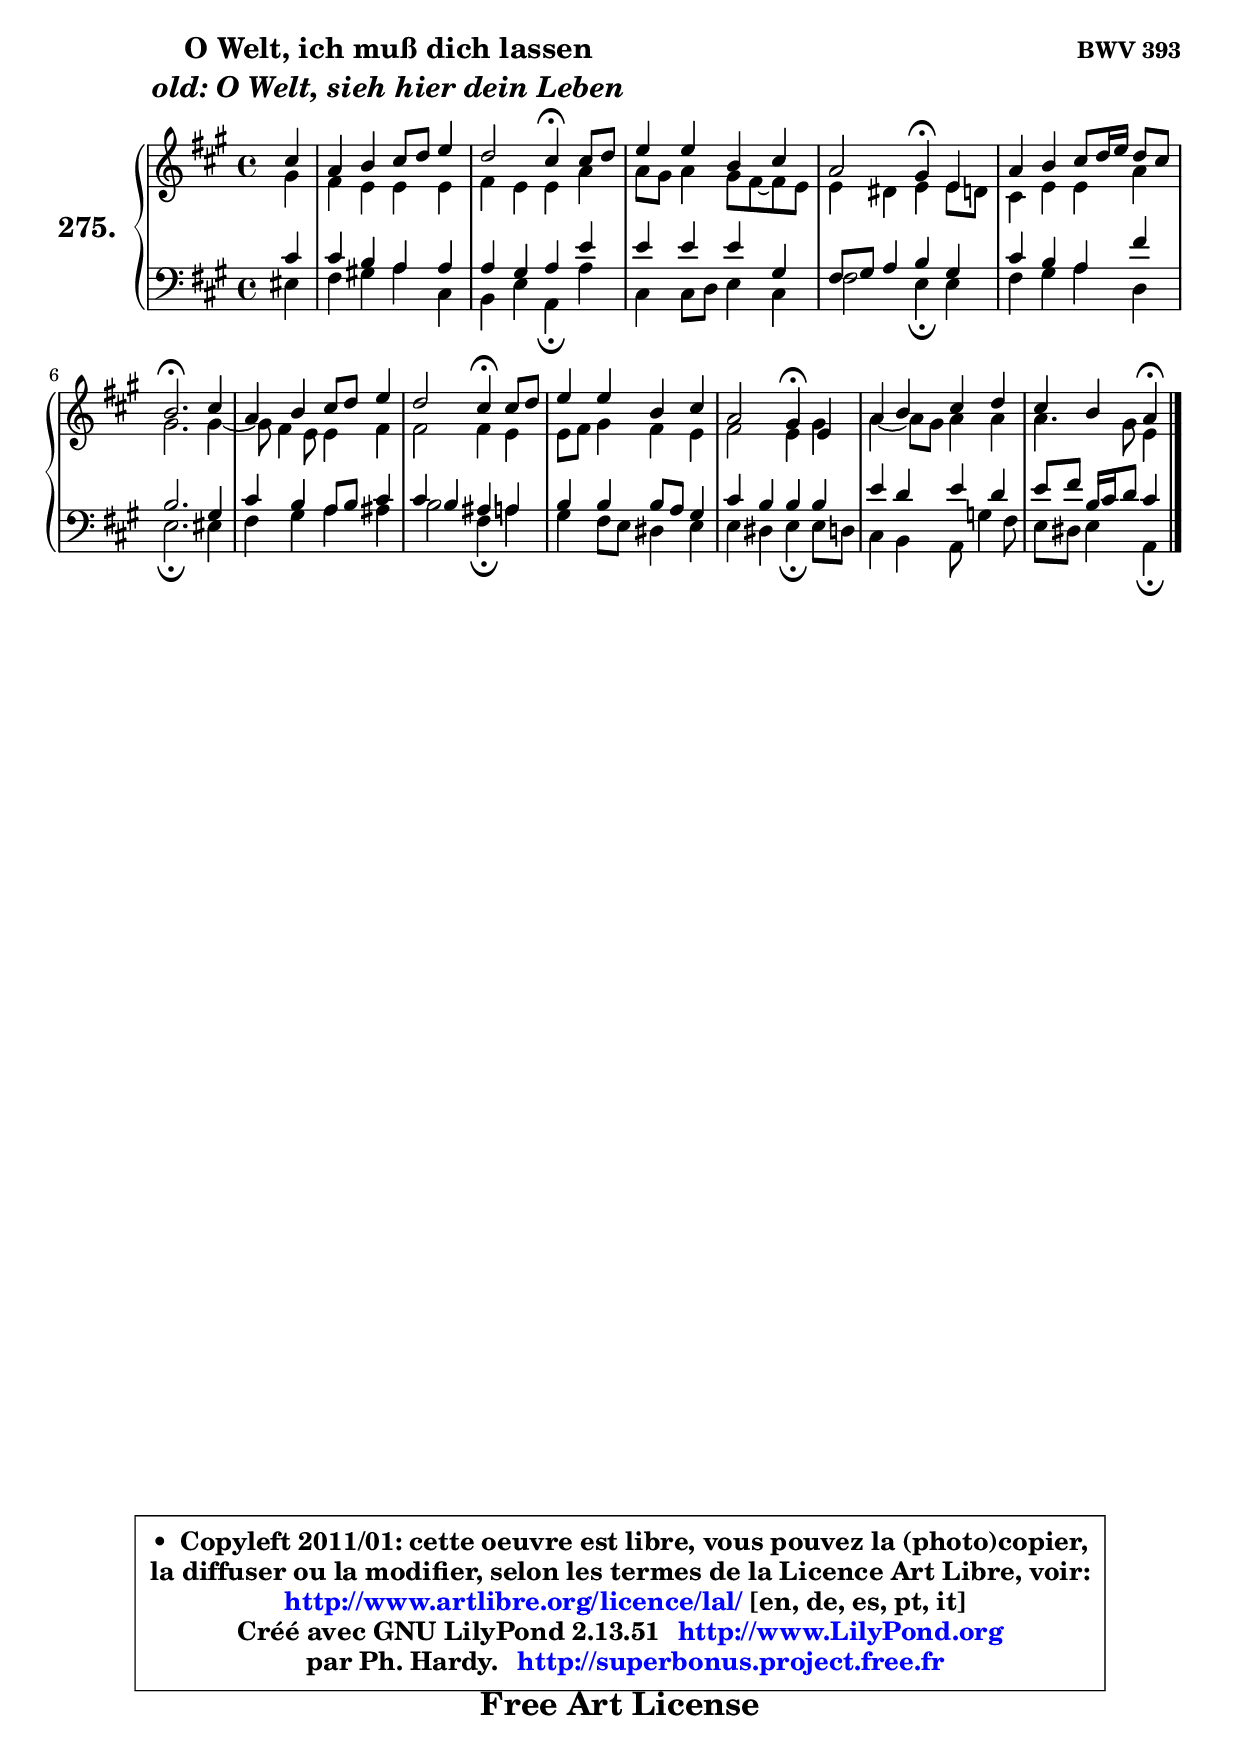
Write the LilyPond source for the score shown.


\version "2.13.51"

    \paper {
%	system-system-spacing #'padding = #0.1
%	score-system-spacing #'padding = #0.1
%	ragged-bottom = ##f
%	ragged-last-bottom = ##f
	}

    \header {
      opus = \markup { \bold "BWV 393" }
      piece = \markup { \hspace #9 \fontsize #2 \bold \column \center-align { \line { "O Welt, ich muß dich lassen" }
                     \line { \italic "old: O Welt, sieh hier dein Leben" }
                 } }
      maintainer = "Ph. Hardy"
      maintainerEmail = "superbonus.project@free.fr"
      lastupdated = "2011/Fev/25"
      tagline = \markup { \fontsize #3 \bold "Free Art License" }
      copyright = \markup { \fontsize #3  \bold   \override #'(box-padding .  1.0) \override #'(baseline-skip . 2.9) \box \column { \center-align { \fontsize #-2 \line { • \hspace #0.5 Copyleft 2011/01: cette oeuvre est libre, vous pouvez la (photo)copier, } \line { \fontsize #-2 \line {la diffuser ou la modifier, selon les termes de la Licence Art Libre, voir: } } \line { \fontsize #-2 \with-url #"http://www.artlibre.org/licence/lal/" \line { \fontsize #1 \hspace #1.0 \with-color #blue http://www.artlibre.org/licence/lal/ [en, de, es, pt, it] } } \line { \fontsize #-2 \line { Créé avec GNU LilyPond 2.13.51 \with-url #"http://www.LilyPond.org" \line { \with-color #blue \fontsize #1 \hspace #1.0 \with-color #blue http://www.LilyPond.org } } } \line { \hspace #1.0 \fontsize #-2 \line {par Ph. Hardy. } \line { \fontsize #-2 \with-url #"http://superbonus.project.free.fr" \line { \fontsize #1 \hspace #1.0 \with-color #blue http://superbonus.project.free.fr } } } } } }

	  }

  guidemidi = {
        r4 |
        R1 |
        r2 \tempo 4 = 30 r4 \tempo 4 = 78 r4 |
        R1 |
        r2 \tempo 4 = 30 r4 \tempo 4 = 78 r4 |
        R1 |
        \tempo 4 = 40 r2. \tempo 4 = 78 r4 |
        R1 |
        r2 \tempo 4 = 30 r4 \tempo 4 = 78 r4 |
        R1 |
        r2 \tempo 4 = 30 r4 \tempo 4 = 78 r4 |
        R1 |
        r2 \tempo 4 = 30 r4 
	}

  upper = {
	\time 4/4
	\key a \major
	\clef treble
	\partial 4
	\voiceOne
	<< { 
	% SOPRANO
	\set Voice.midiInstrument = "acoustic grand"
	\relative c'' {
        cis4 |
        a4 b cis8 d e4 |
        d2 cis4\fermata cis8 d |
        e4 e b cis |
        a2 gis4\fermata e |
        a4 b cis8 d16 e d8 cis |
        b2.\fermata cis4 |
        a4 b cis8 d e4 |
        d2 cis4\fermata cis8 d |
        e4 e b cis |
        a2 gis4\fermata e4 |
        a4 b cis d |
        cis4 b a\fermata
        \bar "|."
	} % fin de relative
	}

	\context Voice="1" { \voiceTwo 
	% ALTO
	\set Voice.midiInstrument = "acoustic grand"
	\relative c'' {
        gis4 |
        fis4 e e e |
        fis4 e e a |
        a8 gis a4 gis8 fis ~ fis e |
        e4 dis e e8 d |
        cis4 e e a |
        gis2. gis4 ~ |
	gis8 fis4 e8 e4 fis |
        fis2 fis4 e |
        e8 fis gis4 fis e |
        fis2 e4 gis |
        a4 ~ a8 gis a4 a |
        a4. gis8 e4
        \bar "|."
	} % fin de relative
	\oneVoice
	} >>
	}

    lower = {
	\time 4/4
	\key a \major
	\clef bass
	\partial 4
	\voiceOne
	<< { 
	% TENOR
	\set Voice.midiInstrument = "acoustic grand"
	\relative c' {
        cis4 |
        cis4 b a a |
        a4 gis a e' |
        e4 e e gis, |
        fis8 gis a4 b gis |
        cis4 b a fis' |
        b,2. gis4 |
        cis4 b a8 b cis4 |
	cis4 b4 ais a |
        b4 b b8 a gis4 |
        cis4 b b b |
        e4 d e d |
        e8 fis b,16 cis d8 cis4
        \bar "|."
	} % fin de relative
	}
	\context Voice="1" { \voiceTwo 
	% BASS
	\set Voice.midiInstrument = "acoustic grand"
	\relative c {
        eis4 |
        fis4 gis! a cis, |
        b4 e a,\fermata a' |
        cis,4 cis8 d e4 cis |
        fis2 e4\fermata e |
        fis4 gis a d, |
        e2.\fermata eis4 |
        fis4 gis a ais |
        b2 fis4\fermata a |
        gis4 fis8 e dis4 e |
        e4 dis e\fermata e8 d |
        cis4 b a8 g'4 fis8 |
        e8 dis e4 a,\fermata
        \bar "|."
	} % fin de relative
	\oneVoice
	} >>
	}


    \score { 

	\new PianoStaff <<
	\set PianoStaff.instrumentName = \markup { \bold \huge "275." }
	\new Staff = "upper" \upper
	\new Staff = "lower" \lower
	>>

    \layout {
%	ragged-last = ##f
	   }

         } % fin de score

  \score {
    \unfoldRepeats { << \guidemidi \upper \lower >> }
    \midi {
    \context {
     \Staff
      \remove "Staff_performer"
               }

     \context {
      \Voice
       \consists "Staff_performer"
                }

     \context { 
      \Score
      tempoWholesPerMinute = #(ly:make-moment 78 4)
		}
	    }
	}

